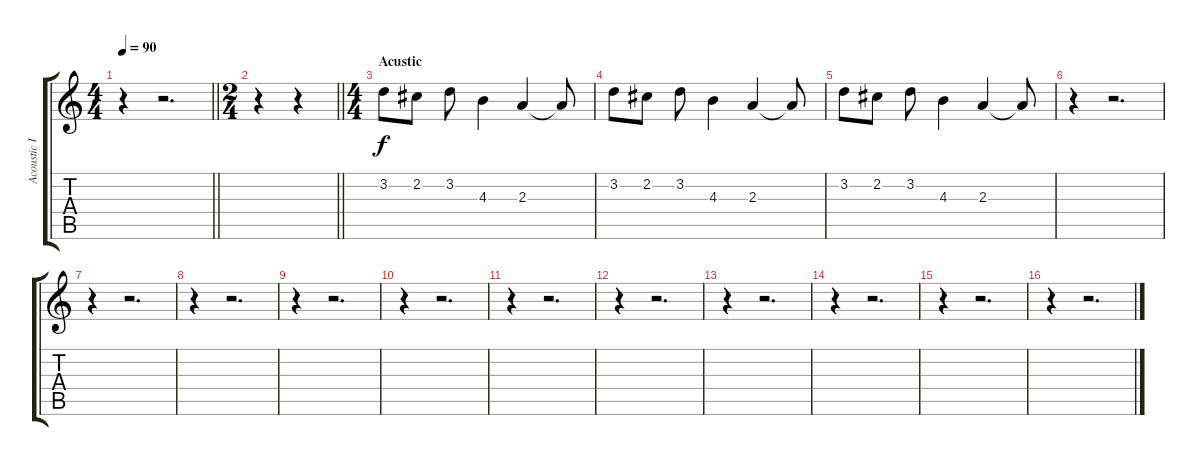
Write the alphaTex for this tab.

\track ("Acoustic II" "Acoustic I") {instrument acousticguitarsteel}
\staff {score tabs}
\tuning (E4 B3 G3 D3 A2 E2) {hide}
\ts (4 4)
\tempo 90
\clef g2
\barLineRight lightlight
\ks c
r.4{dy f} r.2{d} |
\ts (2 4)
\barLineRight lightlight
r.4 r.4 |
\ts (4 4)
\section ("" "Acustic")
3.2.8 2.2.8 3.2.8 4.3.4 2.3.4 2.3{t}.8 |
3.2.8 2.2.8 3.2.8 4.3.4 2.3.4 2.3{t}.8 |
3.2.8 2.2.8 3.2.8 4.3.4 2.3.4 2.3{t}.8 |
r.4 r.2{d} |
r.4 r.2{d} |
r.4 r.2{d} |
r.4 r.2{d} |
r.4 r.2{d} |
r.4 r.2{d} |
r.4 r.2{d} |
r.4 r.2{d} |
r.4 r.2{d} |
r.4 r.2{d} |
r.4 r.2{d}
